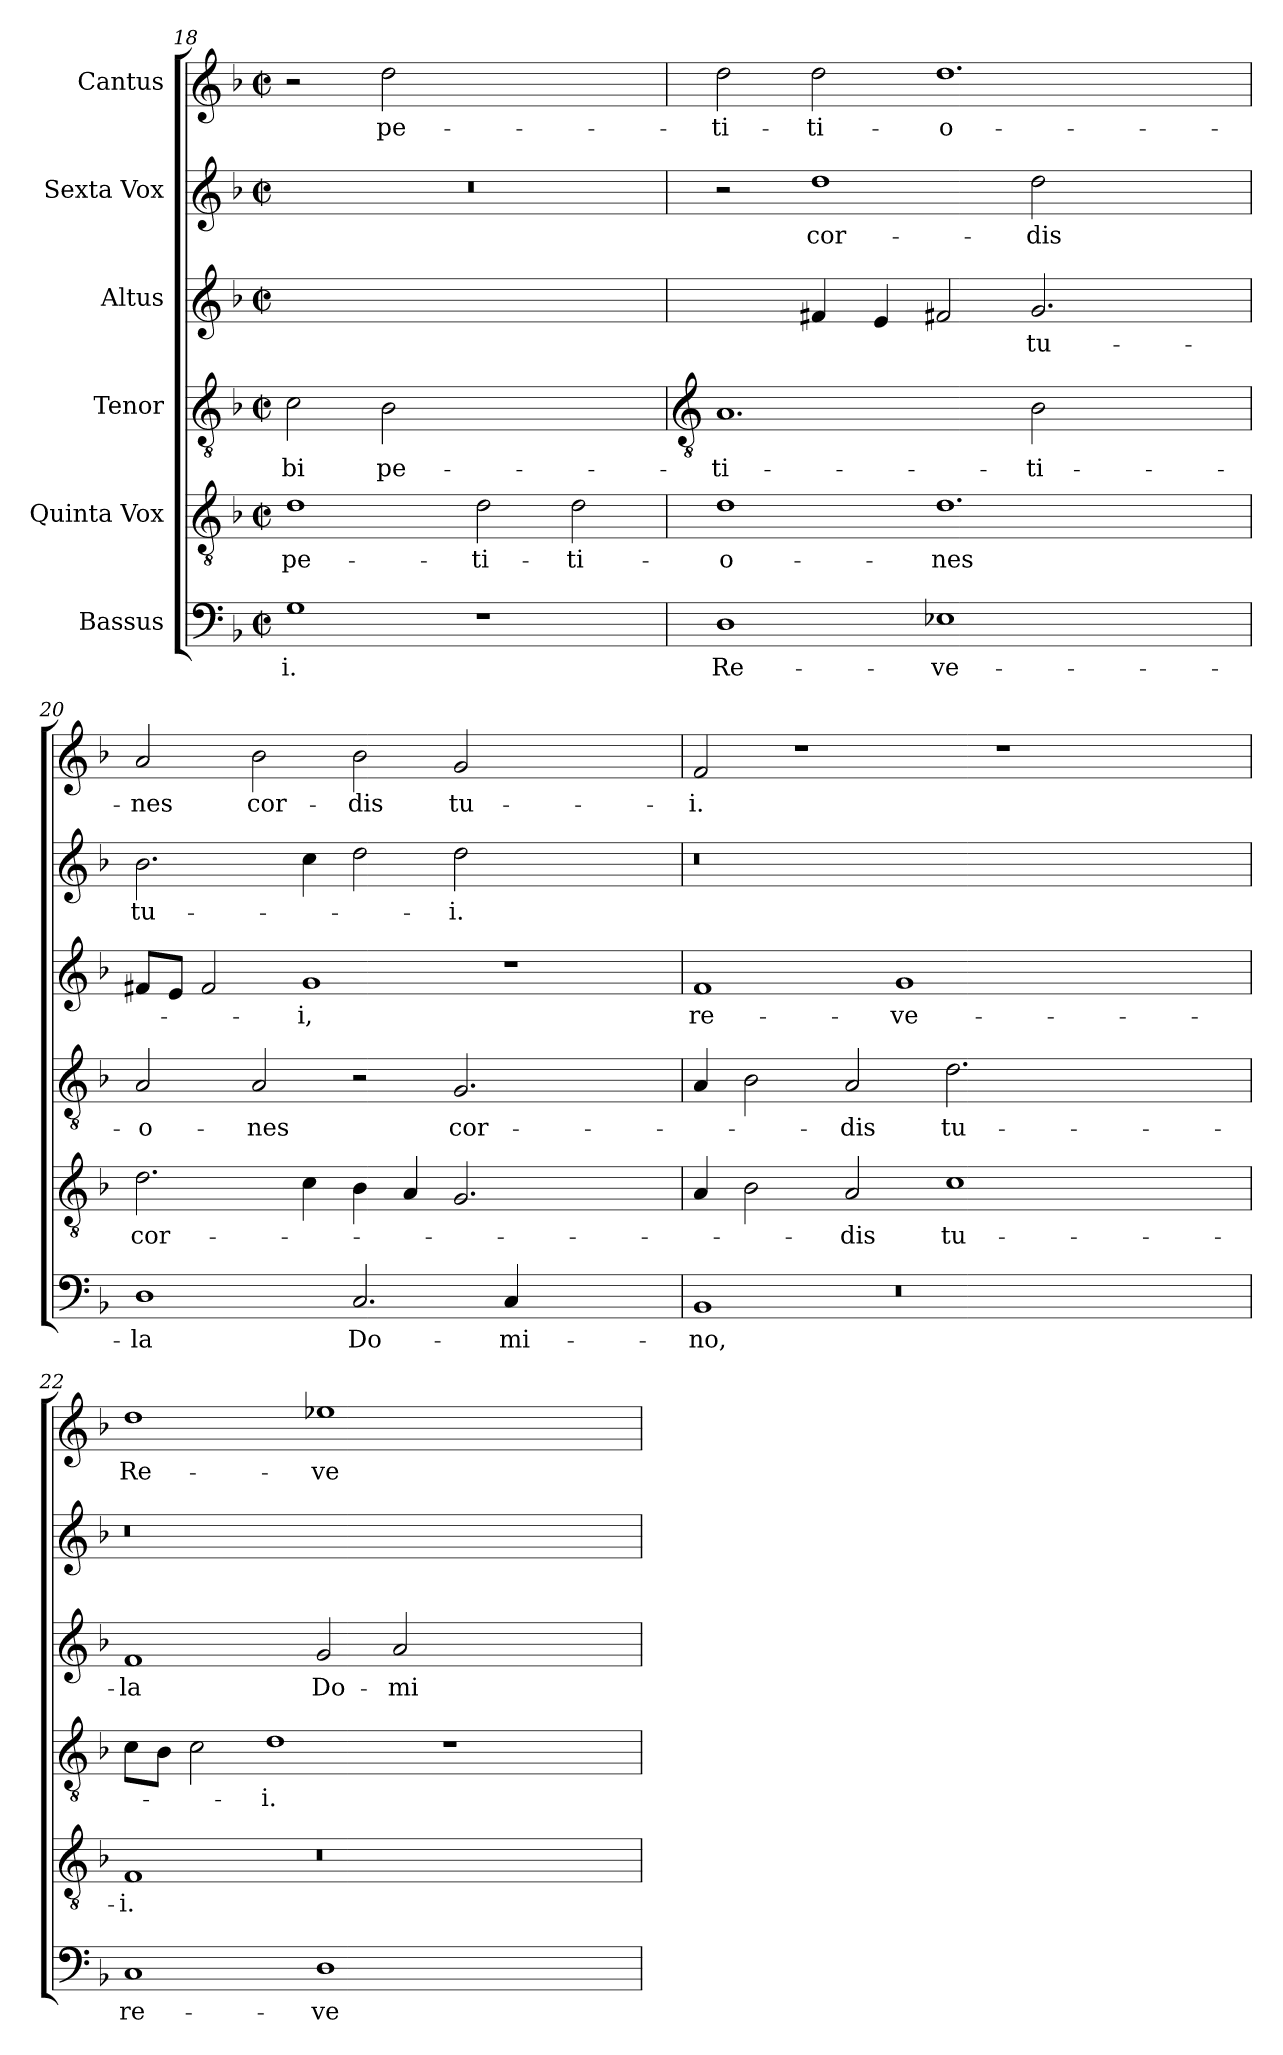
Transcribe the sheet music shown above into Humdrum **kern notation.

**kern	**text	**kern	**text	**kern	**text	**kern	**text	**kern	**text	**kern	**text
*part6	*part6	*part5	*part5	*part4	*part4	*part3	*part3	*part2	*part2	*part1	*part1
*staff6	*staff6	*staff5	*staff5	*staff4	*staff4	*staff3	*staff3	*staff2	*staff2	*staff1	*staff1
*I"Bassus	*	*I"Quinta Vox	*	*I"Tenor	*	*I"Altus	*	*I"Sexta Vox	*	*I"Cantus	*
!!LO:LB:g=z
*clefF4	*	*clefGv2	*	*clefGv2	*	*clefG2	*	*clefG2	*	*clefG2	*
*k[b-]	*	*k[b-]	*	*k[b-]	*	*k[b-]	*	*k[b-]	*	*k[b-]	*
*F:	*	*F:	*	*F:	*	*F:	*	*F:	*	*F:	*
*M4/2	*	*M4/2	*	*M4/2	*	*M4/2	*	*M4/2	*	*M4/2	*
*met(c|)	*	*met(c|)	*	*met(c|)	*	*met(c|)	*	*met(c|)	*	*met(c|)	*
=18A	=18A	=18A	=18A	=18A	=18A	=18A	=18A	=18A	=18A	=18A	=18A
!	!LO:LY:b	!	!LO:LY:b	!	!LO:LY:b	!	!LO:LY:b	!	!	!	!
1G	-i.	1d	-pe-	2c	-bi	[2gyy	-dis	0r	.	2r	.
!	!	!	!	!	!LO:LY:b	!	!	!	!	!	!LO:LY:b
.	.	.	.	2B-	pe-	1.ryy	.	.	.	2dd	pe-
!	!	!	!LO:LY:b	!	!	!	!	!	!	!	!
1r	.	2d	-ti-	1ryy	.	.	.	.	.	1ryy	.
!	!	!	!LO:LY:b	!	!	!	!	!	!	!	!
.	.	2d	-ti-	.	.	.	.	.	.	.	.
!!LO:LB:g=z
=19	=19	=19	=19	=19	=19	=19	=19	=19	=19	=19	=19
*	*	*	*	*clefGv2	*	*	*	*	*	*	*
!	!LO:LY:b	!	!LO:LY:b	!	!LO:LY:b	!	!	!	!	!	!LO:LY:b
1D	Re-	1d	-o-	1.A	-ti-	2gyy]	.	2r	.	2dd	-ti-
!	!	!	!	!	!	!	!	!	!LO:LY:b	!	!LO:LY:b
.	.	.	.	.	.	4f#X	.	1dd	cor-	2dd	-ti-
.	.	.	.	.	.	4e	.	.	.	.	.
!	!LO:LY:b	!	!LO:LY:b	!	!	!	!	!	!	!	!LO:LY:b
1E-X	-ve-	1.d	-nes	.	.	2f#X	.	.	.	1.dd	-o-
!	!	!	!	!	!LO:LY:b	!	!LO:LY:b	!	!LO:LY:b	!	!
.	.	.	.	2B-	-ti-	2.g	tu-	2dd	-dis	.	.
2ryy	.	.	.	2ryy	.	.	.	2ryy	.	.	.
.	.	.	.	.	.	4ryy	.	.	.	.	.
=20A	=20A	=20A	=20A	=20A	=20A	=20A	=20A	=20A	=20A	=20A	=20A
!	!LO:LY:b	!	!LO:LY:b	!	!LO:LY:b	!	!	!	!LO:LY:b	!	!LO:LY:b
1D	-la	2.d	cor-	2A	-o-	8f#L	.	2.b-	tu-	2a	-nes
.	.	.	.	.	.	8eJ	.	.	.	.	.
.	.	.	.	.	.	2f#	.	.	.	.	.
!	!	!	!	!	!LO:LY:b	!	!	!	!	!	!LO:LY:b
.	.	.	.	2A	-nes	.	.	.	.	2b-	cor-
!	!	!	!	!	!	!	!LO:LY:b	!	!	!	!
.	.	4c	.	.	.	1g	-i,	4cc	.	.	.
!	!LO:LY:b	!	!	!	!	!	!	!	!	!	!LO:LY:b
2.C	Do-	4B-	.	2r	.	.	.	2dd	.	2b-	-dis
.	.	4A	.	.	.	.	.	.	.	.	.
!	!	!	!	!	!LO:LY:b	!	!	!	!LO:LY:b	!	!LO:LY:b
.	.	2.G	.	2.G	cor-	.	.	2dd	-i.	2g	tu-
!	!LO:LY:b	!	!	!	!	!	!	!	!	!	!
4C	-mi-	.	.	.	.	1r	.	.	.	.	.
2.ryy	.	.	.	.	.	.	.	2.ryy	.	2.ryy	.
.	.	2ryy	.	2ryy	.	.	.	.	.	.	.
=21A	=21A	=21A	=21A	=21A	=21A	=21A	=21A	=21A	=21A	=21A	=21A
!	!LO:LY:b	!	!	!	!	!	!LO:LY:b	!	!	!	!LO:LY:b
1BB-	-no,	4A	.	4A	.	1f	re-	0r	.	2f	-i.
.	.	2B-	.	2B-	.	.	.	.	.	.	.
.	.	.	.	.	.	.	.	.	.	1r	.
!	!	!	!LO:LY:b	!	!LO:LY:b	!	!	!	!	!	!
.	.	2A	-dis	2A	-dis	.	.	.	.	.	.
!	!	!	!	!	!	!	!LO:LY:b	!	!	!	!
0r	.	.	.	.	.	1g	-ve-	.	.	.	.
!	!	!	!LO:LY:b	!	!LO:LY:b	!	!	!	!	!	!
.	.	1c	tu-	2.d	tu-	.	.	.	.	.	.
.	.	.	.	.	.	.	.	.	.	1r	.
.	.	.	.	1ryy	.	1ryy	.	1ryy	.	.	.
.	.	2.ryy	.	.	.	.	.	.	.	.	.
.	.	.	.	.	.	.	.	.	.	2ryy	.
!!LO:LB:g=z
=22A	=22A	=22A	=22A	=22A	=22A	=22A	=22A	=22A	=22A	=22A	=22A
!	!LO:LY:b	!	!LO:LY:b	!	!	!	!LO:LY:b	!	!	!	!LO:LY:b
1C	re-	1F	-i.	8cL	.	1f	-la	0r	.	1dd	Re-
.	.	.	.	8B-J	.	.	.	.	.	.	.
.	.	.	.	2c	.	.	.	.	.	.	.
!	!	!	!	!	!LO:LY:b	!	!	!	!	!	!
.	.	.	.	1d	-i.	.	.	.	.	.	.
!	!LO:LY:b	!	!	!	!	!	!LO:LY:b	!	!	!	!LO:LY:b
1D	-ve-	0r	.	.	.	2g	Do-	.	.	1ee-X	-ve-
!	!	!	!	!	!	!	!LO:LY:b	!	!	!	!
.	.	.	.	.	.	2a	-mi-	.	.	.	.
.	.	.	.	1r	.	.	.	.	.	.	.
1ryy	.	.	.	.	.	1ryy	.	1ryy	.	1ryy	.
.	.	.	.	4ryy	.	.	.	.	.	.	.
=	=	=	=	=	=	=	=	=	=	=	=
*-	*-	*-	*-	*-	*-	*-	*-	*-	*-	*-	*-
